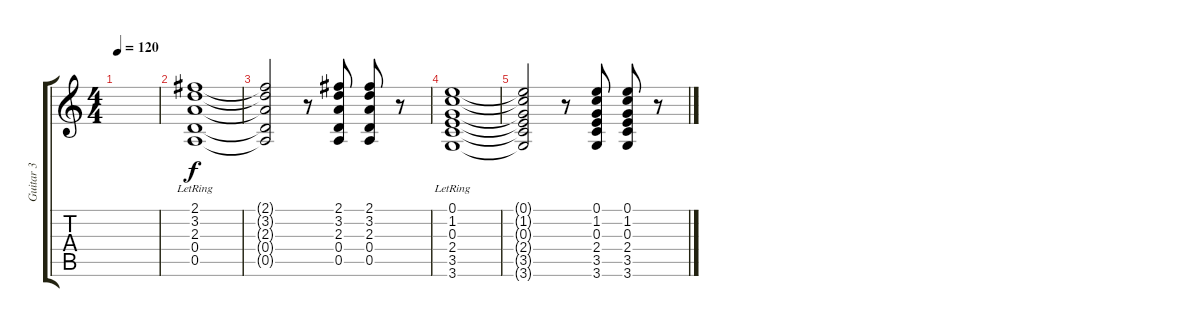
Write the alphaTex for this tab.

\track ("Guitar 3" "Guitar 3") {instrument overdrivenguitar}
\staff {score tabs}
\tuning (E4 B3 G3 D3 A2 E2) {hide}
\ts (4 4)
\tempo 120
\clef g2
\ks c
|
(2.1{lr} 3.2{lr} 2.3{lr} 0.4 0.5).1 |
(2.1{t} 3.2{t} 2.3{t} 0.4{t} 0.5{t}).2 r.8 (2.1 3.2 2.3 0.4 0.5).8 (2.1 3.2 2.3 0.4 0.5).8 r.8 |
(0.1{lr} 1.2{lr} 0.3{lr} 2.4 3.5 3.6).1 |
(0.1{t} 1.2{t} 0.3{t} 2.4{t} 3.5{t} 3.6{t}).2 r.8 (0.1 1.2 0.3 2.4 3.5 3.6).8 (0.1 1.2 0.3 2.4 3.5 3.6).8 r.8
